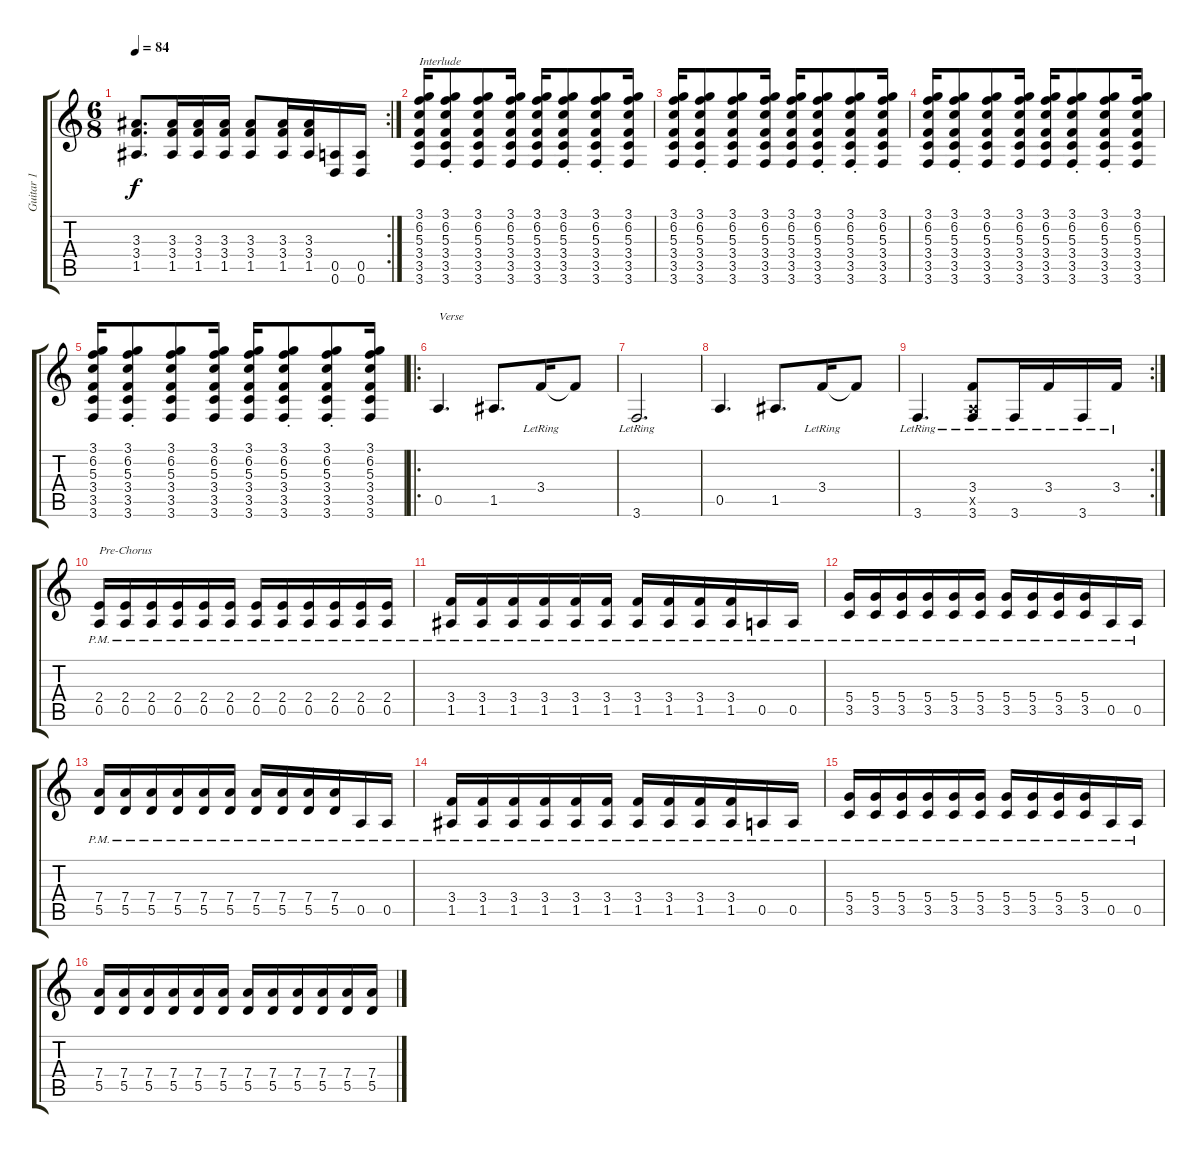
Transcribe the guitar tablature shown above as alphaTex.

\track ("Guitar 1" "Guitar 1") {instrument distortionguitar}
\staff {score tabs}
\tuning (E4 B3 G3 D3 A2 D2) {hide}
\rc 2
\ts (6 8)
\tempo 84
\clef g2
\ks c
(3.3 3.4 1.5).8{d dy f} (3.3 3.4 1.5).16 (3.3 3.4 1.5).16 (3.3 3.4 1.5).16 (3.3 3.4 1.5).8 (3.3 3.4 1.5).16 (3.3 3.4 1.5).16 (0.5 0.6).16 (0.5 0.6).16 |
(3.1 6.2 5.3 3.4 3.5 3.6).16{txt "Interlude"} (3.1{st} 6.2{st} 5.3{st} 3.4{st} 3.5{st} 3.6{st}).8 (3.1 6.2 5.3 3.4 3.5 3.6).8 (3.1 6.2 5.3 3.4 3.5 3.6).16 (3.1 6.2 5.3 3.4 3.5 3.6).16 (3.1{st} 6.2{st} 5.3{st} 3.4{st} 3.5{st} 3.6{st}).8 (3.1{st} 6.2{st} 5.3{st} 3.4{st} 3.5{st} 3.6{st}).8 (3.1 6.2 5.3 3.4 3.5 3.6).16 |
(3.1 6.2 5.3 3.4 3.5 3.6).16 (3.1{st} 6.2{st} 5.3{st} 3.4{st} 3.5{st} 3.6{st}).8 (3.1 6.2 5.3 3.4 3.5 3.6).8 (3.1 6.2 5.3 3.4 3.5 3.6).16 (3.1 6.2 5.3 3.4 3.5 3.6).16 (3.1{st} 6.2{st} 5.3{st} 3.4{st} 3.5{st} 3.6{st}).8 (3.1{st} 6.2{st} 5.3{st} 3.4{st} 3.5{st} 3.6{st}).8 (3.1 6.2 5.3 3.4 3.5 3.6).16 |
(3.1 6.2 5.3 3.4 3.5 3.6).16 (3.1{st} 6.2{st} 5.3{st} 3.4{st} 3.5{st} 3.6{st}).8 (3.1 6.2 5.3 3.4 3.5 3.6).8 (3.1 6.2 5.3 3.4 3.5 3.6).16 (3.1 6.2 5.3 3.4 3.5 3.6).16 (3.1{st} 6.2{st} 5.3{st} 3.4{st} 3.5{st} 3.6{st}).8 (3.1{st} 6.2{st} 5.3{st} 3.4{st} 3.5{st} 3.6{st}).8 (3.1 6.2 5.3 3.4 3.5 3.6).16 |
(3.1 6.2 5.3 3.4 3.5 3.6).16 (3.1{st} 6.2{st} 5.3{st} 3.4{st} 3.5{st} 3.6{st}).8 (3.1 6.2 5.3 3.4 3.5 3.6).8 (3.1 6.2 5.3 3.4 3.5 3.6).16 (3.1 6.2 5.3 3.4 3.5 3.6).16 (3.1{st} 6.2{st} 5.3{st} 3.4{st} 3.5{st} 3.6{st}).8 (3.1{st} 6.2{st} 5.3{st} 3.4{st} 3.5{st} 3.6{st}).8 (3.1 6.2 5.3 3.4 3.5 3.6).16 |
\ro
0.5.4{d txt "Verse"} 1.5.8{d} 3.4{lr}.16 3.4{t}.8 |
3.6{lr}.2{d} |
0.5.4{d} 1.5.8{d} 3.4{lr}.16 3.4{t}.8 |
\rc 2
3.6{lr}.4{d} (3.4{lr} 0.5{x} 3.6{lr}).8 3.6{lr}.16 3.4{lr}.16 3.6{lr}.16 3.4{lr}.16 |
(2.4{pm} 0.5{pm}).16{txt "Pre-Chorus"} (2.4{pm} 0.5{pm}).16 (2.4{pm} 0.5{pm}).16 (2.4{pm} 0.5{pm}).16 (2.4{pm} 0.5{pm}).16 (2.4{pm} 0.5{pm}).16 (2.4{pm} 0.5{pm}).16 (2.4{pm} 0.5{pm}).16 (2.4{pm} 0.5{pm}).16 (2.4{pm} 0.5{pm}).16 (2.4{pm} 0.5{pm}).16 (2.4{pm} 0.5{pm}).16 |
(3.4{pm} 1.5{pm}).16 (3.4{pm} 1.5{pm}).16 (3.4{pm} 1.5{pm}).16 (3.4{pm} 1.5{pm}).16 (3.4{pm} 1.5{pm}).16 (3.4{pm} 1.5{pm}).16 (3.4{pm} 1.5{pm}).16 (3.4{pm} 1.5{pm}).16 (3.4{pm} 1.5{pm}).16 (3.4{pm} 1.5{pm}).16 0.5{pm}.16 0.5{pm}.16 |
(5.4{pm} 3.5{pm}).16 (5.4{pm} 3.5{pm}).16 (5.4{pm} 3.5{pm}).16 (5.4{pm} 3.5{pm}).16 (5.4{pm} 3.5{pm}).16 (5.4{pm} 3.5{pm}).16 (5.4{pm} 3.5{pm}).16 (5.4{pm} 3.5{pm}).16 (5.4{pm} 3.5{pm}).16 (5.4{pm} 3.5{pm}).16 0.5{pm}.16 0.5{pm}.16 |
(7.4{pm} 5.5{pm}).16 (7.4{pm} 5.5{pm}).16 (7.4{pm} 5.5{pm}).16 (7.4{pm} 5.5{pm}).16 (7.4{pm} 5.5{pm}).16 (7.4{pm} 5.5{pm}).16 (7.4{pm} 5.5{pm}).16 (7.4{pm} 5.5{pm}).16 (7.4{pm} 5.5{pm}).16 (7.4{pm} 5.5{pm}).16 0.5{pm}.16 0.5{pm}.16 |
(3.4{pm} 1.5{pm}).16 (3.4{pm} 1.5{pm}).16 (3.4{pm} 1.5{pm}).16 (3.4{pm} 1.5{pm}).16 (3.4{pm} 1.5{pm}).16 (3.4{pm} 1.5{pm}).16 (3.4{pm} 1.5{pm}).16 (3.4{pm} 1.5{pm}).16 (3.4{pm} 1.5{pm}).16 (3.4{pm} 1.5{pm}).16 0.5{pm}.16 0.5{pm}.16 |
(5.4{pm} 3.5{pm}).16 (5.4{pm} 3.5{pm}).16 (5.4{pm} 3.5{pm}).16 (5.4{pm} 3.5{pm}).16 (5.4{pm} 3.5{pm}).16 (5.4{pm} 3.5{pm}).16 (5.4{pm} 3.5{pm}).16 (5.4{pm} 3.5{pm}).16 (5.4{pm} 3.5{pm}).16 (5.4{pm} 3.5{pm}).16 0.5{pm}.16 0.5{pm}.16 |
(7.4 5.5).16 (7.4 5.5).16 (7.4 5.5).16 (7.4 5.5).16 (7.4 5.5).16 (7.4 5.5).16 (7.4 5.5).16 (7.4 5.5).16 (7.4 5.5).16 (7.4 5.5).16 (7.4 5.5).16 (7.4 5.5).16
